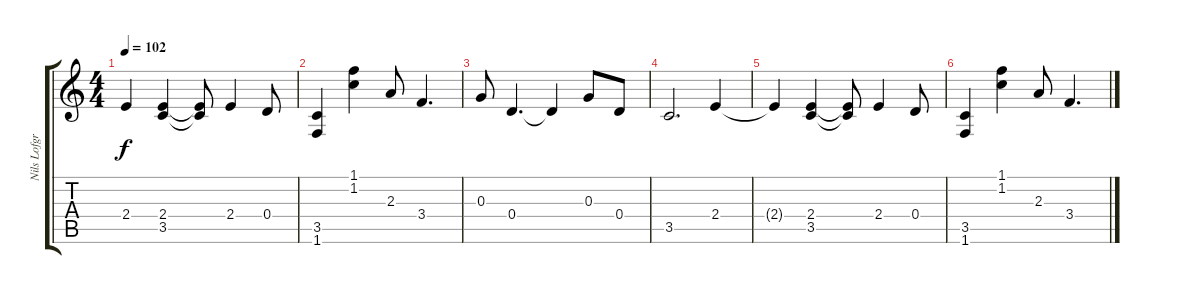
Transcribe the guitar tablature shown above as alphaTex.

\track ("Nils Lofgren - Electric Guitar" "Nils Lofgr") {instrument overdrivenguitar}
\staff {score tabs}
\tuning (E4 B3 G3 D3 A2 E2) {hide}
\ts (4 4)
\tempo 102
\clef g2
\ks c
2.4{t}.4{dy f} (2.4 3.5).4 (2.4{t} 3.5{t}).8 2.4.4 0.4.8 |
(3.5 1.6).4 (1.1 1.2).4 2.3.8 3.4.4{d} |
0.3.8 0.4.4{d} 0.4{t}.4 0.3.8 0.4.8 |
3.5.2{d} 2.4.4 |
2.4{t}.4 (2.4 3.5).4 (2.4{t} 3.5{t}).8 2.4.4 0.4.8 |
(3.5 1.6).4 (1.1 1.2).4 2.3.8 3.4.4{d}
